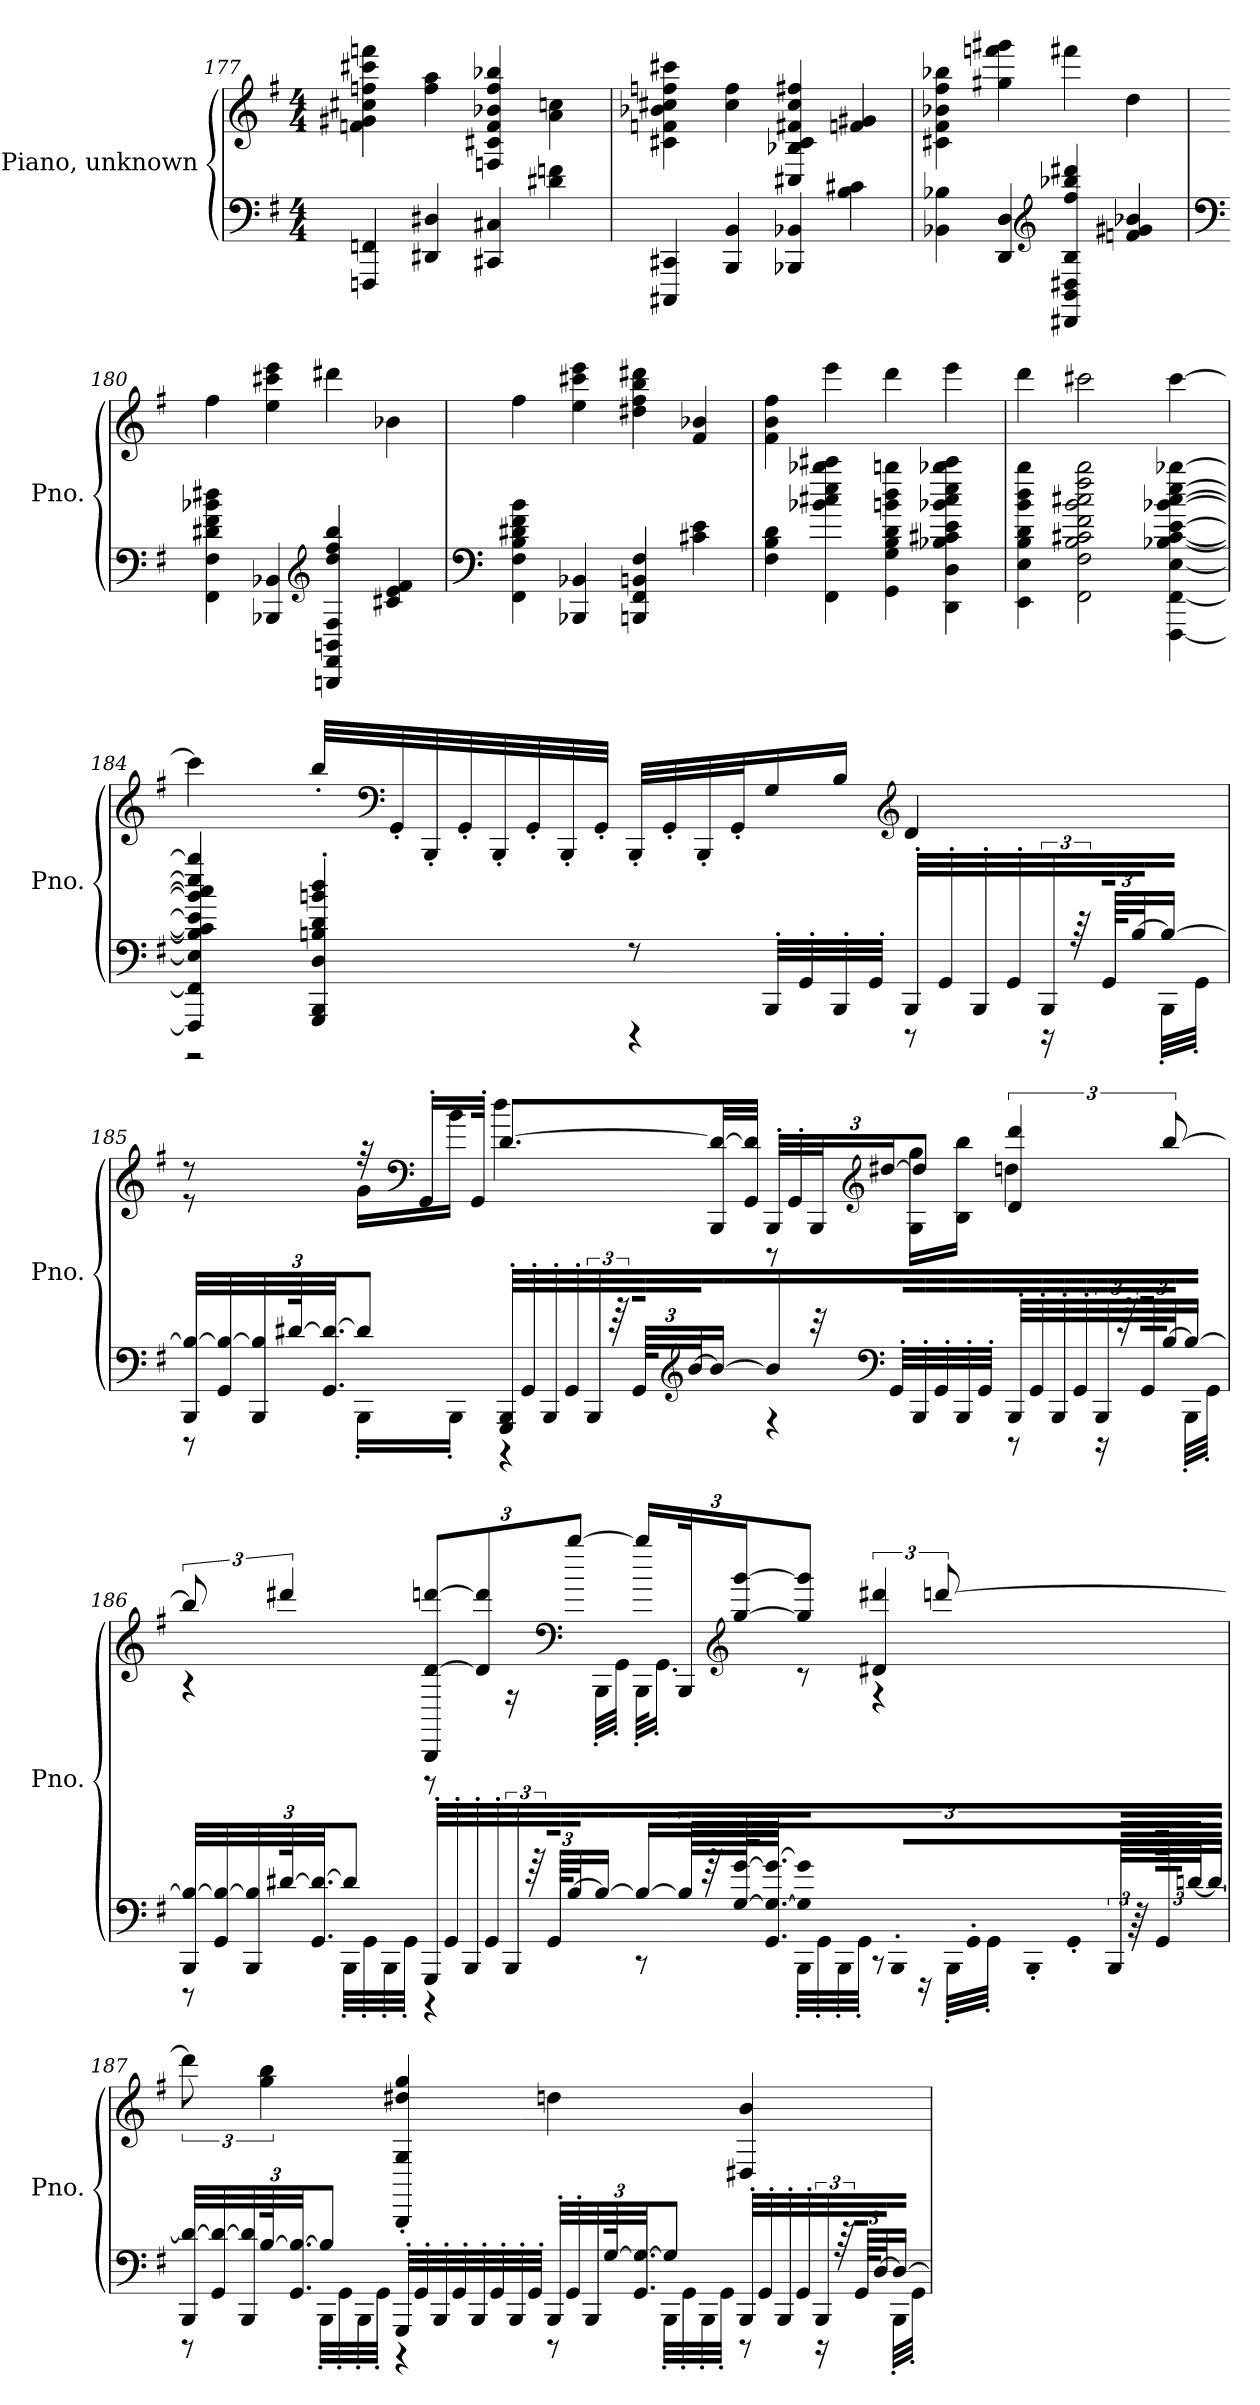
**kern	**kern
*part1	*part1
*staff2	*staff1
*I"Piano, unknown	*
*I'Pno.	*
*clefF4	*clefG2
*k[f#]	*k[f#]
*M4/4	*M4/4
=177	=177
4FFFn/ 4FFn/	4fn\ 4g#X\ 4cc#X\ 4ffn\ 4ccc#X\ 4fffn\
4DD#X/ 4D#X/	4ff\ 4aa\
4CC#X/ 4C#X/	4Fn/ 4c#X/ 4f/ 4b-X/ 4ff/ 4bb-X/
4d#X\ 4fn\	4a\ 4ccn\
!!LO:LB:g=z
=178	=178
4CCC#X/ 4CC#X/	4c#X\ 4fn\ 4b-X\ 4cc#X\ 4ffn\ 4ccc#X\
4BBB/ 4BB/	4cc#\ 4ff\
4BBB-X/ 4BB-X/	4C#X/ 4B-X/ 4c#/ 4f#X/ 4cc#/ 4ff#X/
4B\ 4c#X\	4fn/ 4g#X/
=179	=179
4BB-X\ 4B-X\	4c#X\ 4f#\ 4b-X\ 4ff#\ 4bb-X\
4DD/ 4D/	4gg#X\ 4fffn\ 4ggg#X\
*clefG2	*
4DD#X/ 4BB-/ 4D#X/ 4B-/ 4ff#/ 4bb-X/ 4ddd#X/	4fff#X\
4fn/ 4g#X/ 4b-X/	4dd\
=180	=180
*clefF4	*
4FF#\ 4F#\ 4d#X\ 4f#\ 4b-X\ 4dd#X\	4ff#\
4BBB-X/ 4BB-X/	4ee\ 4ccc#X\ 4eee\
*clefG2	*
4BBBn/ 4FF#/ 4BBn/ 4F#/ 4dd#/ 4ff#/ 4bb/	4ddd#X\
4c#X/ 4e/ 4f#/	4b-X\
!!LO:LB:g=z
=181	=181
*clefF4	*
4FF#\ 4F#\ 4B\ 4d#X\ 4f#\ 4b\	4ff#\
4BBB-X/ 4BB-X/	4ee\ 4ccc#X\ 4eee\
4BBBn/ 4FF#/ 4BBn/ 4F#/	4dd#X\ 4ff#\ 4bb\ 4ddd#X\
4c#X\ 4e\	4f#/ 4b-X/
=182	=182
4F#\ 4B\ 4d\	4f#\ 4b\ 4ff#\
4FF#\ 4b-X\ 4cc#X\ 4ee\ 4bb-X\ 4ccc#X\	4eee\
4GG\ 4G\ 4B\ 4d\ 4bn\ 4dd\ 4bbn\	4ddd\
4DD\ 4D\ 4B-X\ 4c#X\ 4e\ 4b-X\ 4cc#\ 4ee\ 4bb-X\ 4ccc#\	4eee\
=183	=183
4EE\ 4E\ 4B\ 4d\ 4b\ 4dd\ 4bb\	4ddd\
2FF#\ 2F#\ 2B\ 2c#X\ 2f#\ 2b\ 2cc#X\ 2ff#\ 2bb\	2ccc#X\
[4FFF#\ [4FF#\ [4E\ [4B-X\ [4c#\ [4e\ [4b-X\ [4cc#\ [4ee\ [4bb-X\	[4ccc#\
!!LO:PB:g=z
=184	=184
*^	*
4FFF#/] 4FF#/] 4E/] 4B-/] 4c#/] 4e/] 4b-/] 4cc#/] 4ee/] 4bb-/]	2r	4ccc#\]
4GGG/' 4BBB/' 4D/' 4Bn/' 4d/' 4bn/' 4dd/'	.	32bb'/LLL
*	*	*clefF4
.	.	32GG'/
.	.	32BBB'/
.	.	32GG'/
.	.	32BBB'/
.	.	32GG'/
.	.	32BBB'/
.	.	32GG'/JJJ
8r	4r	32BBB'/LLL
.	.	32GG'/
.	.	32BBB'/
.	.	32GG'/J
32BBB'/LLL	.	16G/
32GG'/	.	.
32BBB'/	.	16B/JJ
32GG'/JJJ	.	.
*	*	*clefG2
32BBB'/LLL	8r	4d/
32GG'/	.	.
32BBB'/	.	.
32GG'/	.	.
48BBB/JJJ	16r	.
96r	.	.
96GG/KLLL	.	.
[48B/J	.	.
16B/JJ_	32BBB'\LLL	.
.	32GG'\JJJ	.
!!LO:LB:g=z
=185	=185	=185
*	*	*^
32BBB/ 32B/_LLL	8r	8r	8r
32GG/ 32B/_	.	.	.
*Xbrackettup	*	*	*
48BBB/ 48B/]	.	.	.
[96d#X/K	.	.	.
48.GG/ 48.d#/_JJ	.	.	.
8d#/J]	16BBB'\LL	32r	16g\LL
*	*	*clefF4	*
.	.	16GG'/LL	.
.	16BBB'\JJ	.	16b\JJ
.	.	32GG'/JJk	.
32GGG/' 32BBB/'LLL	4r	[8.d/L	4dd\
32GG'/	.	.	.
32BBB'/	.	.	.
32GG'/	.	.	.
*brackettup	*	*	*
48BBB/JJJ	.	.	.
96r	.	.	.
96GG/KLLL	.	.	.
*clefG2	*	*	*
[48b/J	.	.	.
16b/JJ_	.	32BBB/ 32d/_LL	.
.	.	32GG/ 32d/]JJJ	.
16b/]	4r	32BBB'/LLL	8r
.	.	32GG'/	.
*	*	*Xbrackettup	*
32r	.	48BBB/J	.
*	*	*clefG2	*
.	.	[24dd#X/J	.
*clefF4	*	*	*
32GG'/LLL	.	.	.
32BBB'/	.	8dd#/J]	16G\ 16gg\LL
32GG'/	.	.	.
32BBB'/	.	.	16B\ 16bb\JJ
32GG'/JJJ	.	.	.
*	*	*brackettup	*
32BBB'/LLL	8r	6d/ 6ddd/	4ddn\
32GG'/	.	.	.
32BBB'/	.	.	.
32GG'/	.	.	.
48BBB/JJJ	16r	.	.
96r	.	.	.
96GG/KLLL	.	.	.
[48B/J	.	[12bb/	.
16B/JJ_	32BBB'\LLL	.	.
.	32GG'\JJJ	.	.
!!LO:LB:g=z	!!
=186	=186	=186	=186
32BBB/ 32B/_LLL	8r	12bb/]	4r
32GG/ 32B/_	.	.	.
*Xbrackettup	*	*	*
48BBB/ 48B/]	.	.	.
[96d#X/K	.	6ddd#X/	.
48.GG/ 48.d#/_JJ	.	.	.
8d#/J]	32BBB'\LLL	.	.
.	32GG'\	.	.
.	32BBB'\	.	.
.	32GG'\JJJ	.	.
*	*	*Xbrackettup	*
32GGG'/LLL	4r	12BBB/ [12d/ [12dddn/L	8r
32GG'/	.	.	.
32BBB'/	.	.	.
.	.	12d/] 12ddd/]	.
32GG'/	.	.	.
*brackettup	*	*	*
48BBB/JJJ	.	.	16r
96r	.	.	.
96GG/KLLL	.	.	.
*	*	*clefF4	*
[48B/J	.	[12bb/J	.
16B/JJ_	.	.	32BBB'\LLL
.	.	.	32GG'\JJJ
16B/LL_	8r	16bb/LL]	32BBB'\KLL
.	.	.	16.GG'\JJ
96B/JJkk]	.	48BBB/K	.
96r	.	.	.
*	*	*clefG2	*
[96G/ [96g/KLLL	.	[24gg/ [24ggg/J	.
48.GG/ 48.G/_ 48.g/_JJ	.	.	.
8G/] 8g/]J	32BBB'\LLL	8gg/] 8ggg/]J	8r
.	32GG'\	.	.
.	32BBB'\	.	.
.	32GG'\JJJ	.	.
*	*	*brackettup	*
32BBB'/LLL	8r	6d#X/ 6ddd#X/	4r
32GG'/	.	.	.
32BBB'/	.	.	.
32GG'/	.	.	.
48BBB/JJJ	16r	.	.
96r	.	.	.
96GG/KLLL	.	.	.
[48dn/J	.	[12dddn/	.
16d/JJ_	32BBB'\LLL	.	.
.	32GG'\JJJ	.	.
*	*	*v	*v
!!LO:LB:g=z
=187	=187	=187
32BBB/ 32d/_LLL	8r	12ddd\]
32GG/ 32d/_	.	.
*Xbrackettup	*	*
48BBB/ 48d/]	.	.
[96B/K	.	6gg\ 6bb\
48.GG/ 48.B/_JJ	.	.
8B/J]	32BBB'\LLL	.
.	32GG'\	.
.	32BBB'\	.
.	32GG'\JJJ	.
32GGG'/LLL	4r	4BBB/' 4G/' 4dd#X/' 4gg/'
32GG'/	.	.
32BBB'/	.	.
32GG'/	.	.
32BBB'/	.	.
32GG'/	.	.
32BBB'/	.	.
32GG'/JJJ	.	.
32BBB'/LLL	8r	4ddn\
32GG'/	.	.
48BBB/	.	.
[96G/K	.	.
48.GG/ 48.G/_JJ	.	.
8G/J]	32BBB'\LLL	.
.	32GG'\	.
.	32BBB'\	.
.	32GG'\JJJ	.
32BBB'/LLL	8r	4D#X/ 4b/
32GG'/	.	.
32BBB'/	.	.
32GG'/	.	.
*brackettup	*	*
48BBB/JJJ	16r	.
96r	.	.
96GG/KLLL	.	.
[48D/J	.	.
16D/JJ_	32BBB'\LLL	.
.	32GG'\JJJ	.
*v	*v	*
=	=
*-	*-
